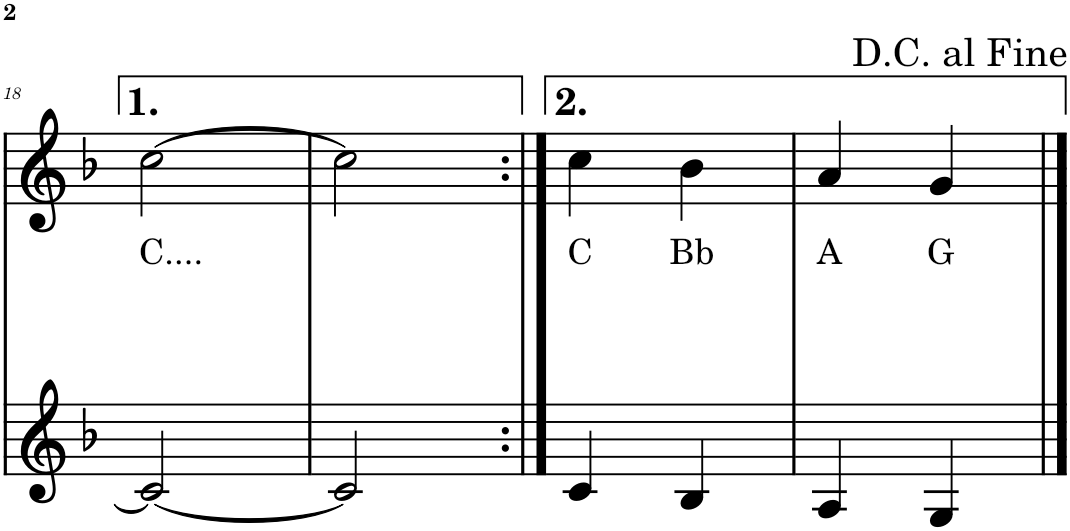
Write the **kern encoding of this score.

**kern	**kern	**text
*part2	*part1	*part1
*staff2	*staff1	*staff1
*I"Viool	*I"Piano	*
!!LO:PB:g=z
*clefG2	*clefG2	*
*k[b-]	*k[b-]	*
*M2/4	*M2/4	*
=18	=18	=18
!	!	!LO:LY:b
2c/_	[2cc\	C....
=19	=19	=19
2c/]	2cc\]	.
=20:|!	=20:|!	=20:|!
!	!	!LO:LY:b
4c/	4cc\	C
!	!	!LO:LY:b
4B-/	4b-\	Bb
=21	=21	=21
!	!	!LO:LY:b
4A/	4a/	A
!	!	!LO:LY:b
4G/	4g/	G
==	==	==
*-	*-	*-
